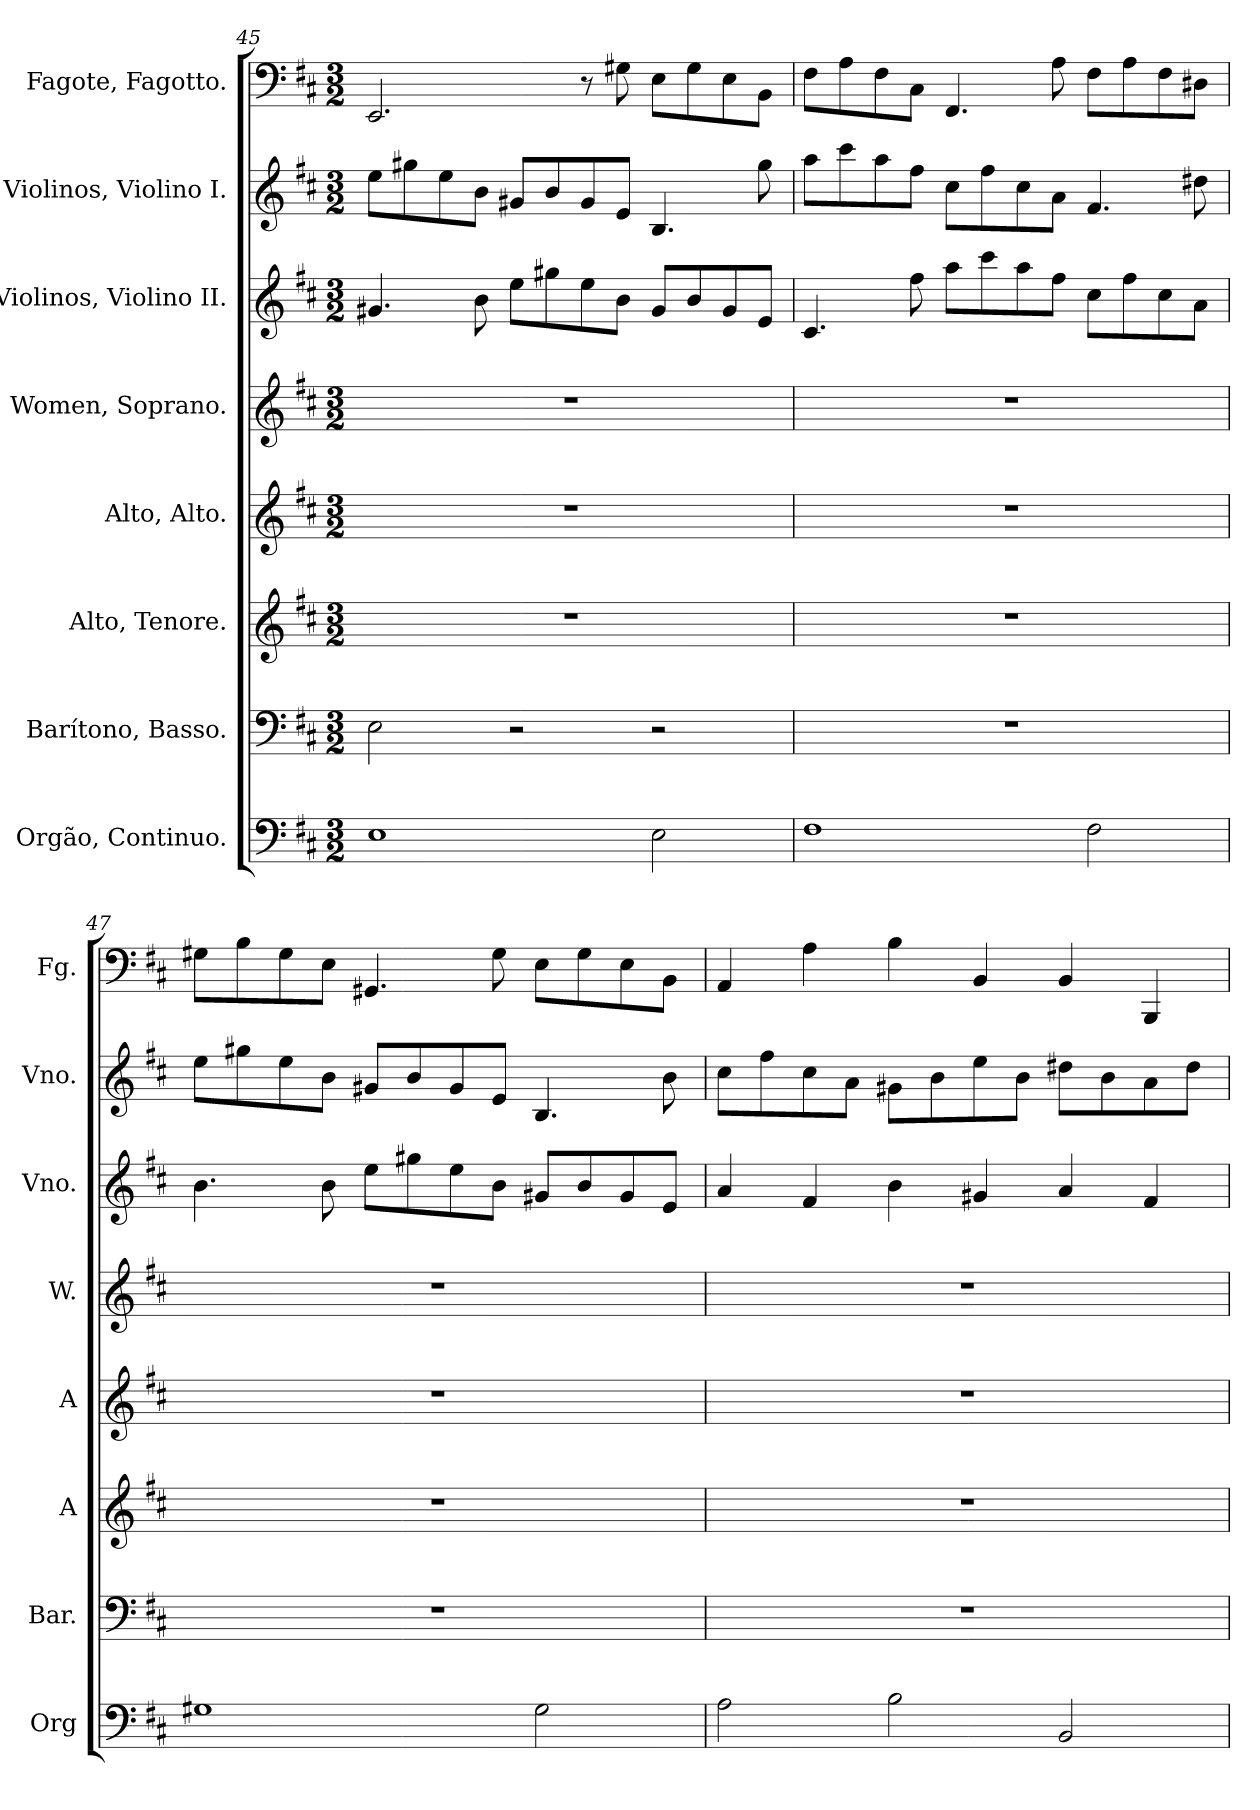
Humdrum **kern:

**kern	**kern	**kern	**kern	**kern	**kern	**kern	**kern
*part8	*part7	*part6	*part5	*part4	*part3	*part2	*part1
*staff8	*staff7	*staff6	*staff5	*staff4	*staff3	*staff2	*staff1
*I"Orgão, Continuo.	*I"Barítono, Basso.	*I"Alto, Tenore.	*I"Alto, Alto.	*I"Women, Soprano.	*I"Violinos, Violino II.	*I"Violinos, Violino I.	*I"Fagote, Fagotto.
*I'Org	*I'Bar.	*I'A	*I'A	*I'W.	*I'Vno.	*I'Vno.	*I'Fg.
*clefF4	*clefF4	*clefG2	*clefG2	*clefG2	*clefG2	*clefG2	*clefF4
*k[f#c#]	*k[f#c#]	*k[f#c#]	*k[f#c#]	*k[f#c#]	*k[f#c#]	*k[f#c#]	*k[f#c#]
*M3/2	*M3/2	*M3/2	*M3/2	*M3/2	*M3/2	*M3/2	*M3/2
=45	=45	=45	=45	=45	=45	=45	=45
1E	2E\	1.r	1.r	1.r	4.g#X/	8ee\L	2.EE/
.	.	.	.	.	.	8gg#X\	.
.	.	.	.	.	.	8ee\	.
.	.	.	.	.	8b\	8b\J	.
.	2r	.	.	.	8ee\L	8g#X/L	.
.	.	.	.	.	8gg#X\	8b/	.
.	.	.	.	.	8ee\	8g#/	8r
.	.	.	.	.	8b\J	8e/J	8G#X\
2E\	2r	.	.	.	8g#/L	4.B/	8E\L
.	.	.	.	.	8b/	.	8G#\
.	.	.	.	.	8g#/	.	8E\
.	.	.	.	.	8e/J	8gg#\	8BB\J
!!LO:PB:g=z
=46	=46	=46	=46	=46	=46	=46	=46
1F#	1.r	1.r	1.r	1.r	4.c#/	8aa\L	8F#\L
.	.	.	.	.	.	8ccc#\	8A\
.	.	.	.	.	.	8aa\	8F#\
.	.	.	.	.	8ff#\	8ff#\J	8C#\J
.	.	.	.	.	8aa\L	8cc#\L	4.FF#/
.	.	.	.	.	8ccc#\	8ff#\	.
.	.	.	.	.	8aa\	8cc#\	.
.	.	.	.	.	8ff#\J	8a\J	8A\
2F#\	.	.	.	.	8cc#\L	4.f#/	8F#\L
.	.	.	.	.	8ff#\	.	8A\
.	.	.	.	.	8cc#\	.	8F#\
.	.	.	.	.	8a\J	8dd#X\	8D#X\J
=47	=47	=47	=47	=47	=47	=47	=47
1G#X	1.r	1.r	1.r	1.r	4.b\	8ee\L	8G#X\L
.	.	.	.	.	.	8gg#X\	8B\
.	.	.	.	.	.	8ee\	8G#\
.	.	.	.	.	8b\	8b\J	8E\J
.	.	.	.	.	8ee\L	8g#X/L	4.GG#X/
.	.	.	.	.	8gg#X\	8b/	.
.	.	.	.	.	8ee\	8g#/	.
.	.	.	.	.	8b\J	8e/J	8G#\
2G#\	.	.	.	.	8g#X/L	4.B/	8E\L
.	.	.	.	.	8b/	.	8G#\
.	.	.	.	.	8g#/	.	8E\
.	.	.	.	.	8e/J	8b\	8BB\J
!!LO:PB:g=z
=48	=48	=48	=48	=48	=48	=48	=48
2A\	1.r	1.r	1.r	1.r	4a/	8cc#\L	4AA/
.	.	.	.	.	.	8ff#\	.
.	.	.	.	.	4f#/	8cc#\	4A\
.	.	.	.	.	.	8a\J	.
2B\	.	.	.	.	4b\	8g#X\L	4B\
.	.	.	.	.	.	8b\	.
.	.	.	.	.	4g#X/	8ee\	4BB/
.	.	.	.	.	.	8b\J	.
2BB/	.	.	.	.	4a/	8dd#X\L	4BB/
.	.	.	.	.	.	8b\	.
.	.	.	.	.	4f#/	8a\	4BBB/
.	.	.	.	.	.	8dd#\J	.
=	=	=	=	=	=	=	=
*-	*-	*-	*-	*-	*-	*-	*-
